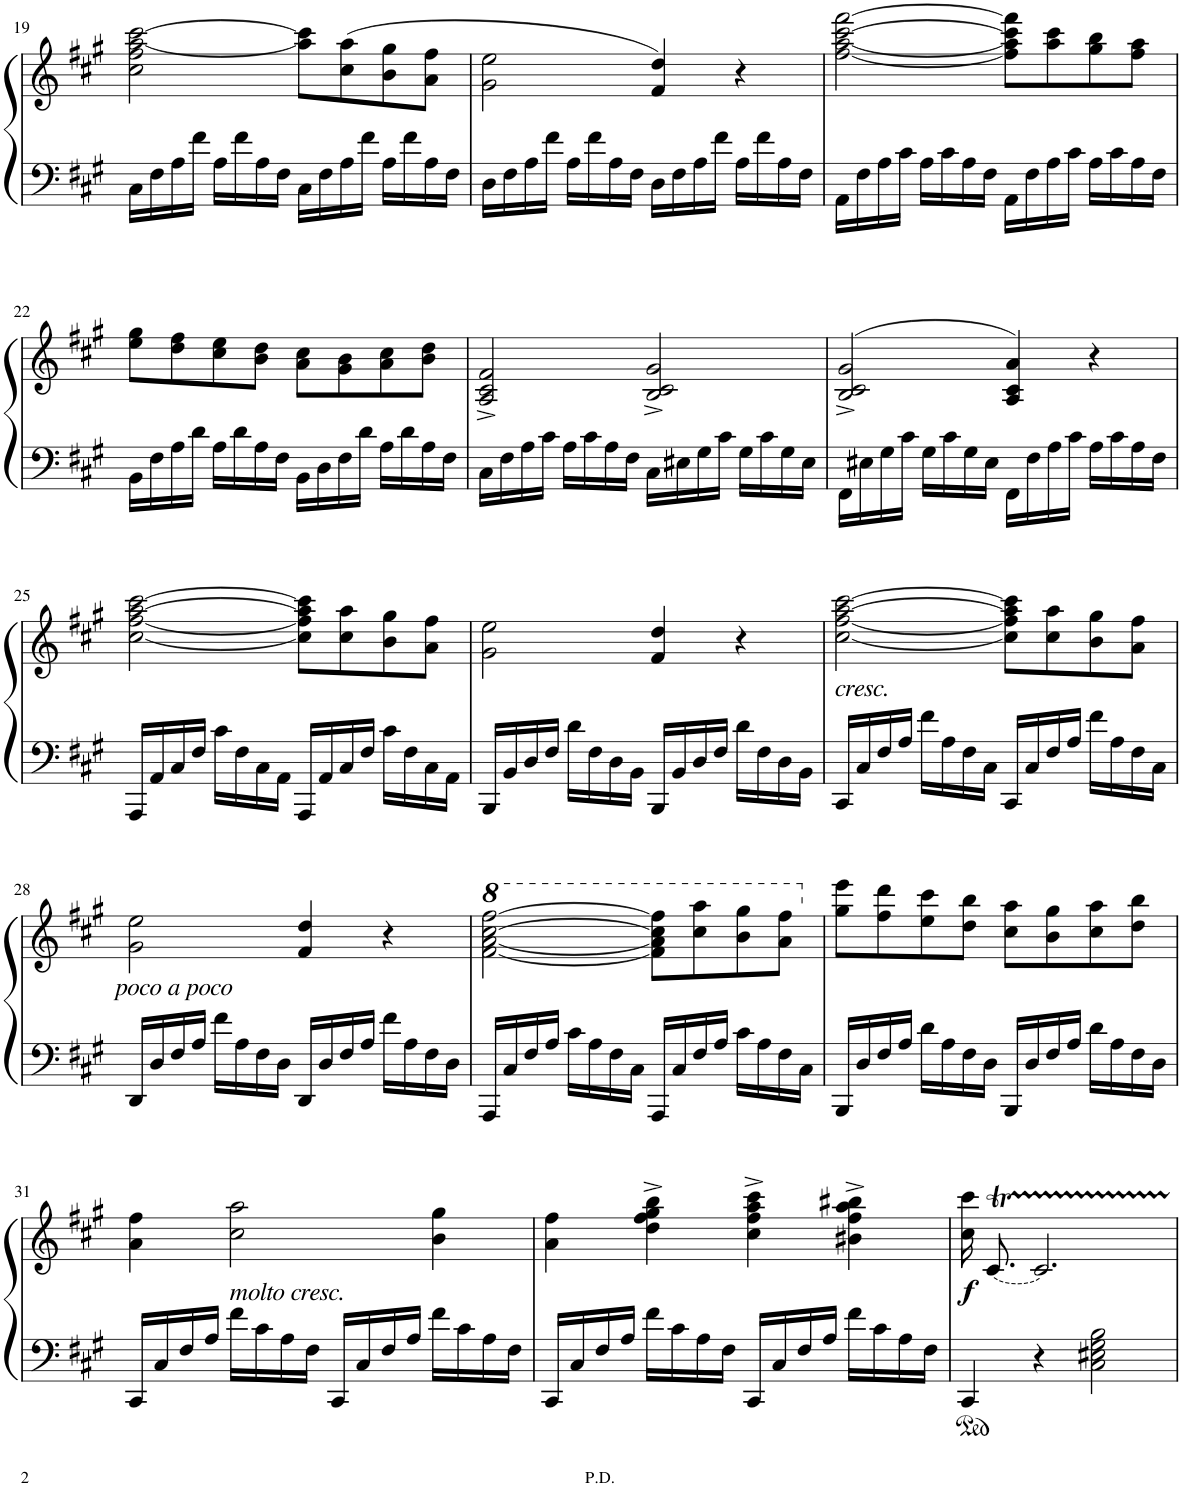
**kern	**kern	**dynam
*part1	*part1	*part1
*staff2	*staff1	*staff1/2
*I"Piano	*	*
*I'Pno.	*	*
!!LO:PB:g=z
*clefF4	*clefG2	*
*k[f#c#g#]	*k[f#c#g#]	*
*M4/4	*M4/4	*
*met(c)	*met(c)	*
=19	=19	=19
16C#\LL	2cc#\ 2ff#\ [2aa\ [2ccc#\	.
16F#\	.	.
16A\	.	.
16f#\JJ	.	.
16A\LL	.	.
16f#\	.	.
16A\	.	.
16F#\JJ	.	.
16C#\LL	8aa\] 8ccc#\]L	.
16F#\	.	.
16A\	(8cc#\ 8aa\	.
16f#\JJ	.	.
16A\LL	8b\ 8gg#\	.
16f#\	.	.
16A\	8a\ 8ff#\J	.
16F#\JJ	.	.
=20	=20	=20
16D\LL	2g#\ 2ee\	.
16F#\	.	.
16A\	.	.
16f#\JJ	.	.
16A\LL	.	.
16f#\	.	.
16A\	.	.
16F#\JJ	.	.
16D\LL	4f#/ 4dd/)	.
16F#\	.	.
16A\	.	.
16f#\JJ	.	.
16A\LL	4r	.
16f#\	.	.
16A\	.	.
16F#\JJ	.	.
=21	=21	=21
16AA\LL	[2ff#\ [2aa\ [2ccc#\ [2fff#\	.
16F#\	.	.
16A\	.	.
16c#\JJ	.	.
16A\LL	.	.
16c#\	.	.
16A\	.	.
16F#\JJ	.	.
16AA\LL	8ff#\] 8aa\] 8ccc#\] 8fff#\]L	.
16F#\	.	.
16A\	8aa\ 8ccc#\	.
16c#\JJ	.	.
16A\LL	8gg#\ 8bb\	.
16c#\	.	.
16A\	8ff#\ 8aa\J	.
16F#\JJ	.	.
!!LO:LB:g=z
=22	=22	=22
16BB\LL	8ee\ 8gg#\L	.
16F#\	.	.
16A\	8dd\ 8ff#\	.
16d\JJ	.	.
16A\LL	8cc#\ 8ee\	.
16d\	.	.
16A\	8b\ 8dd\J	.
16F#\JJ	.	.
16BB\LL	8a\ 8cc#\L	.
16D\	.	.
16F#\	8g#\ 8b\	.
16d\JJ	.	.
16A\LL	8a\ 8cc#\	.
16d\	.	.
16A\	8b\ 8dd\J	.
16F#\JJ	.	.
=23	=23	=23
16C#\LL	2A/^ 2c#/^ 2f#/^	.
16F#\	.	.
16A\	.	.
16c#\JJ	.	.
16A\LL	.	.
16c#\	.	.
16A\	.	.
16F#\JJ	.	.
16C#\LL	2B/^ 2c#/^ 2g#/^	.
16E#X\	.	.
16G#\	.	.
16c#\JJ	.	.
16G#\LL	.	.
16c#\	.	.
16G#\	.	.
16E#\JJ	.	.
=24	=24	=24
16FF#\LL	(>2B/^ 2c#/^ 2g#/^	.
16E#X\	.	.
16G#\	.	.
16c#\JJ	.	.
16G#\LL	.	.
16c#\	.	.
16G#\	.	.
16E#\JJ	.	.
16FF#\LL	4A/ 4c#/ 4a/)	.
16F#\	.	.
16A\	.	.
16c#\JJ	.	.
16A\LL	4r	.
16c#\	.	.
16A\	.	.
16F#\JJ	.	.
!!LO:LB:g=z
=25	=25	=25
16AAA/LL	[2cc#\ [2ff#\ [2aa\ [2ccc#\	.
16AA/	.	.
16C#/	.	.
16F#/JJ	.	.
16c#\LL	.	.
16F#\	.	.
16C#\	.	.
16AA\JJ	.	.
16AAA/LL	8cc#\] 8ff#\] 8aa\] 8ccc#\]L	.
16AA/	.	.
16C#/	8cc#\ 8aa\	.
16F#/JJ	.	.
16c#\LL	8b\ 8gg#\	.
16F#\	.	.
16C#\	8a\ 8ff#\J	.
16AA\JJ	.	.
=26	=26	=26
16BBB/LL	2g#\ 2ee\	.
16BB/	.	.
16D/	.	.
16F#/JJ	.	.
16d\LL	.	.
16F#\	.	.
16D\	.	.
16BB\JJ	.	.
16BBB/LL	4f#/ 4dd/	.
16BB/	.	.
16D/	.	.
16F#/JJ	.	.
16d\LL	4r	.
16F#\	.	.
16D\	.	.
16BB\JJ	.	.
=27	=27	=27
!	!LO:TX:b:i:t=cresc.	!
16CC#/LL	[2cc#\ [2ff#\ [2aa\ [2ccc#\	.
16C#/	.	.
16F#/	.	.
16A/JJ	.	.
16f#\LL	.	.
16A\	.	.
16F#\	.	.
16C#\JJ	.	.
16CC#/LL	8cc#\] 8ff#\] 8aa\] 8ccc#\]L	.
16C#/	.	.
16F#/	8cc#\ 8aa\	.
16A/JJ	.	.
16f#\LL	8b\ 8gg#\	.
16A\	.	.
16F#\	8a\ 8ff#\J	.
16C#\JJ	.	.
!!LO:LB:g=z
=28	=28	=28
16DD/LL	2g#\ 2ee\	.
16D/	.	.
16F#/	.	.
16A/JJ	.	.
16f#\LL	.	.
16A\	.	.
16F#\	.	.
16D\JJ	.	.
16DD/LL	4f#/ 4dd/	.
16D/	.	.
16F#/	.	.
16A/JJ	.	.
16f#\LL	4r	.
16A\	.	.
16F#\	.	.
16D\JJ	.	.
=29	=29	=29
*	*8va	*
16AAA/LL	[2ff#\ [2aa\ [2ccc#\ [2fff#\	.
16C#/	.	.
16F#/	.	.
16A/JJ	.	.
16c#\LL	.	.
16A\	.	.
16F#\	.	.
16C#\JJ	.	.
16AAA/LL	8ff#\] 8aa\] 8ccc#\] 8fff#\]L	.
16C#/	.	.
16F#/	8ccc#\ 8aaa\	.
16A/JJ	.	.
16c#\LL	8bb\ 8ggg#\	.
16A\	.	.
16F#\	8aa\ 8fff#\J	.
16C#\JJ	.	.
=30	=30	=30
*	*X8va	*
16BBB/LL	8gg#\ 8eee\L	.
16D/	.	.
16F#/	8ff#\ 8ddd\	.
16A/JJ	.	.
16d\LL	8ee\ 8ccc#\	.
16A\	.	.
16F#\	8dd\ 8bb\J	.
16D\JJ	.	.
16BBB/LL	8cc#\ 8aa\L	.
16D/	.	.
16F#/	8b\ 8gg#\	.
16A/JJ	.	.
16d\LL	8cc#\ 8aa\	.
16A\	.	.
16F#\	8dd\ 8bb\J	.
16D\JJ	.	.
!!LO:LB:g=z
=31	=31	=31
16CC#/LL	4a\ 4ff#\	.
16C#/	.	.
16F#/	.	.
16A/JJ	.	.
!	!LO:TX:b:i:t=molto cresc.	!
16f#\LL	2cc#\ 2aa\	.
16c#\	.	.
16A\	.	.
16F#\JJ	.	.
16CC#/LL	.	.
16C#/	.	.
16F#/	.	.
16A/JJ	.	.
16f#\LL	4b\ 4gg#\	.
16c#\	.	.
16A\	.	.
16F#\JJ	.	.
=32	=32	=32
16CC#/LL	4a\ 4ff#\	.
16C#/	.	.
16F#/	.	.
16A/JJ	.	.
16f#\LL	4dd\^ 4ff#\^ 4gg#\^ 4bb\^	.
16c#\	.	.
16A\	.	.
16F#\JJ	.	.
16CC#/LL	4cc#\^ 4ff#\^ 4aa\^ 4ccc#\^	.
16C#/	.	.
16F#/	.	.
16A/JJ	.	.
16f#\LL	4b#X\^ 4ff#\^ 4aa\^ 4bb#X\^	.
16c#\	.	.
16A\	.	.
16F#\JJ	.	.
=33	=33	=33
!	!	!LO:DY:b
4CC#/	16cc#\ 16ccc#\	f
!	!LO:T:dash	!
.	[<8.c#t/	.
4r	2.c#TTT/]	.
2C#\ 2E#X\ 2G#\ 2B\	.	.
=	=	=
*-	*-	*-
